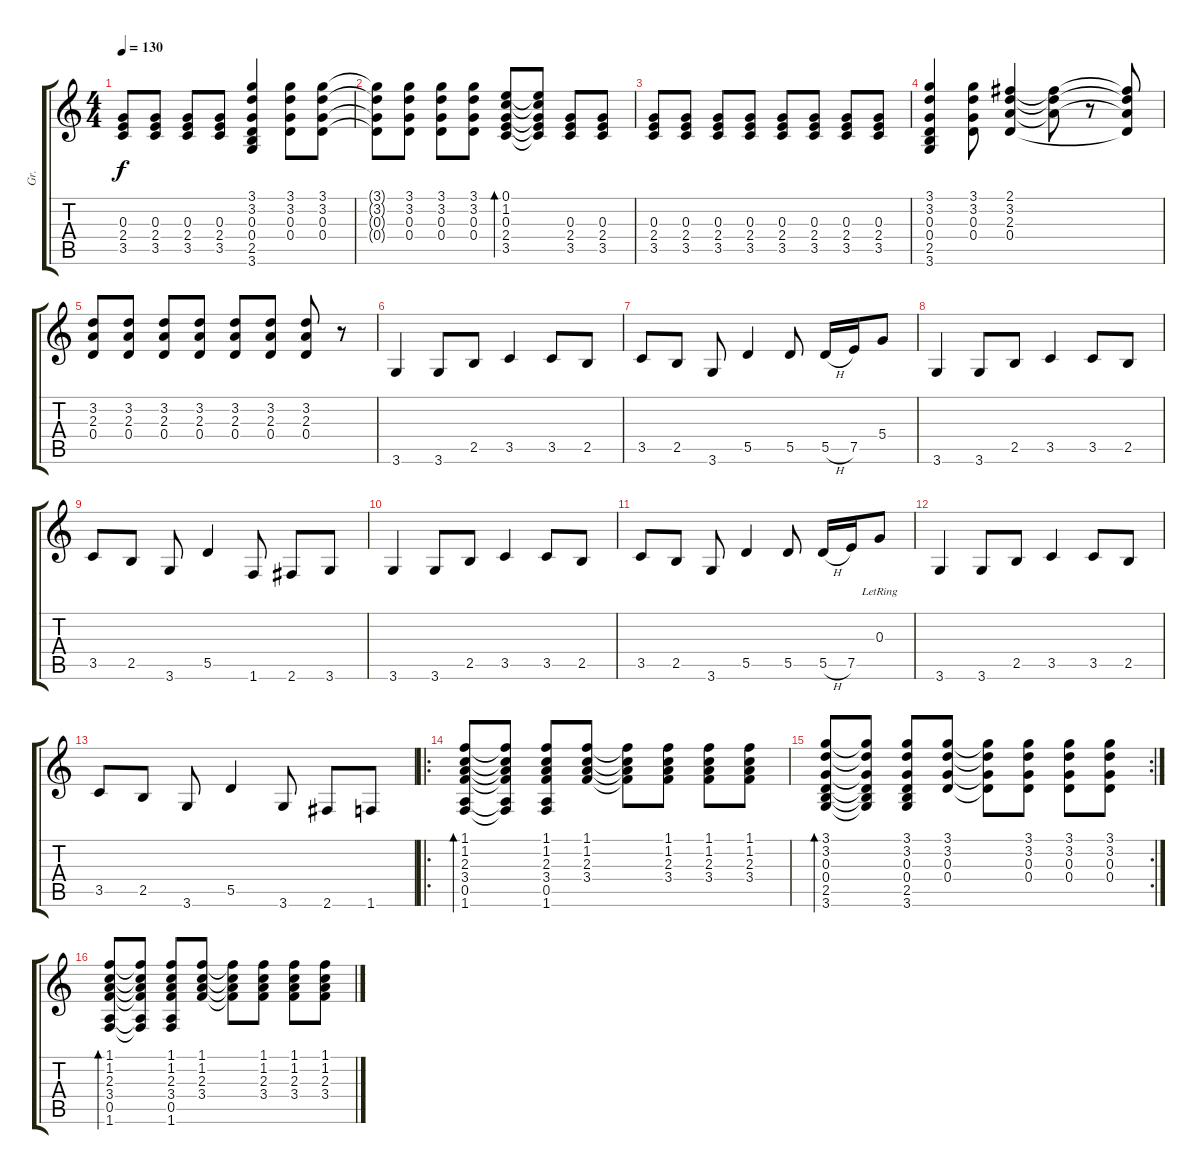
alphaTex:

\track ("Gr." "Gr.") {instrument acousticguitarsteel}
\staff {score tabs}
\tuning (E4 B3 G3 D3 A2 E2) {hide}
\ts (4 4)
\tempo 130
\clef g2
\ks c
(0.3 2.4 3.5).8{dy f} (0.3 2.4 3.5).8 (0.3 2.4 3.5).8 (0.3 2.4 3.5).8 (3.1 3.2 0.3 0.4 2.5 3.6).4 (3.1 3.2 0.3 0.4).8 (3.1 3.2 0.3 0.4).8 |
(3.1{t} 3.2{t} 0.3{t} 0.4{t}).8 (3.1 3.2 0.3 0.4).8 (3.1 3.2 0.3 0.4).8 (3.1 3.2 0.3 0.4).8 (0.1 1.2 0.3 2.4 3.5).8{bd 120} (0.1{t} 1.2{t} 0.3{t} 2.4{t} 3.5{t}).8 (0.3 2.4 3.5).8 (0.3 2.4 3.5).8 |
(0.3 2.4 3.5).8 (0.3 2.4 3.5).8 (0.3 2.4 3.5).8 (0.3 2.4 3.5).8 (0.3 2.4 3.5).8 (0.3 2.4 3.5).8 (0.3 2.4 3.5).8 (0.3 2.4 3.5).8 |
(3.1 3.2 0.3 0.4 2.5 3.6).4 (3.1 3.2 0.3 0.4).8 (2.1 3.2 2.3 0.4).4 (2.1{t} 3.2{t} 2.3{t}).8 r.8 (2.1{t} 3.2{t} 2.3{t} 0.4{t}).8 |
(3.2 2.3 0.4).8 (3.2 2.3 0.4).8 (3.2 2.3 0.4).8 (3.2 2.3 0.4).8 (3.2 2.3 0.4).8 (3.2 2.3 0.4).8 (3.2 2.3 0.4).8 r.8 |
3.6.4 3.6.8 2.5.8 3.5.4 3.5.8 2.5.8 |
3.5.8 2.5.8 3.6.8 5.5.4 5.5.8 5.5{h}.16 7.5.16 5.4.8 |
3.6.4 3.6.8 2.5.8 3.5.4 3.5.8 2.5.8 |
3.5.8 2.5.8 3.6.8 5.5.4 1.6.8 2.6.8 3.6.8 |
3.6.4 3.6.8 2.5.8 3.5.4 3.5.8 2.5.8 |
3.5.8 2.5.8 3.6.8 5.5.4 5.5.8 5.5{h}.16 7.5.16 0.3{lr}.8 |
3.6.4 3.6.8 2.5.8 3.5.4 3.5.8 2.5.8 |
3.5.8 2.5.8 3.6.8 5.5.4 3.6.8 2.6.8 1.6.8 |
\ro
(1.1 1.2 2.3 3.4 0.5 1.6).8{bd 120} (1.1{t} 1.2{t} 2.3{t} 3.4{t} 0.5{t} 1.6{t}).8 (1.1 1.2 2.3 3.4 0.5 1.6).8 (1.1 1.2 2.3 3.4).8 (1.1{t} 1.2{t} 2.3{t} 3.4{t}).8 (1.1 1.2 2.3 3.4).8 (1.1 1.2 2.3 3.4).8 (1.1 1.2 2.3 3.4).8 |
\rc 2
(3.1 3.2 0.3 0.4 2.5 3.6).8{bd 120} (3.1{t} 3.2{t} 0.3{t} 0.4{t} 2.5{t} 3.6{t}).8 (3.1 3.2 0.3 0.4 2.5 3.6).8 (3.1 3.2 0.3 0.4).8 (3.1{t} 3.2{t} 0.3{t} 0.4{t}).8 (3.1 3.2 0.3 0.4).8 (3.1 3.2 0.3 0.4).8 (3.1 3.2 0.3 0.4).8 |
(1.1 1.2 2.3 3.4 0.5 1.6).8{bd 120} (1.1{t} 1.2{t} 2.3{t} 3.4{t} 0.5{t} 1.6{t}).8 (1.1 1.2 2.3 3.4 0.5 1.6).8 (1.1 1.2 2.3 3.4).8 (1.1{t} 1.2{t} 2.3{t} 3.4{t}).8 (1.1 1.2 2.3 3.4).8 (1.1 1.2 2.3 3.4).8 (1.1 1.2 2.3 3.4).8
